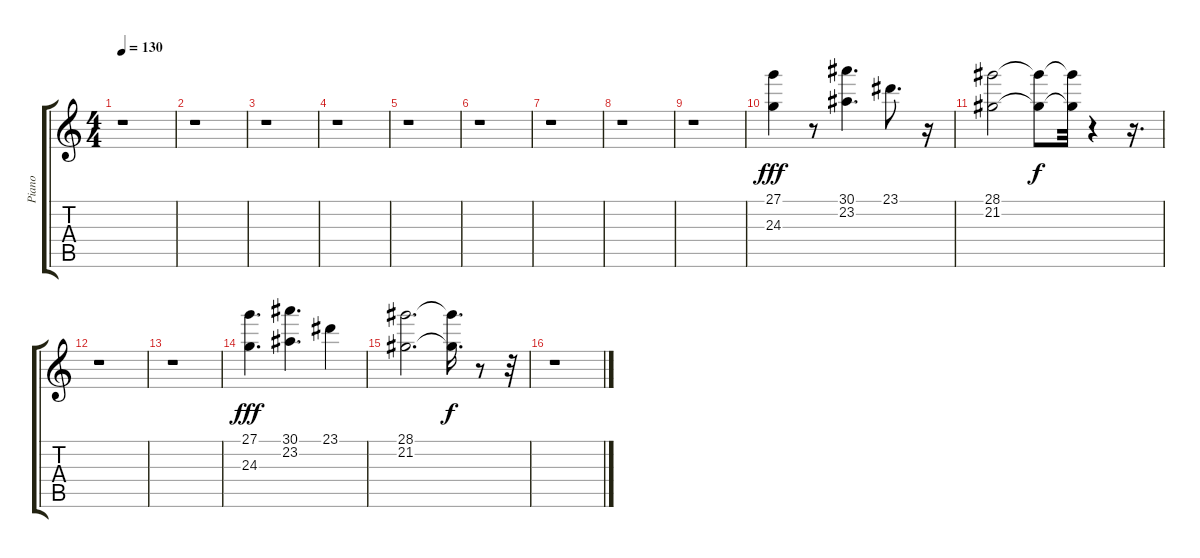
\track ("Piano" "Piano") {instrument electricpiano2}
\staff {score tabs}
\tuning (E4 B3 G3 D3 A2 E2) {hide}
\ts (4 4)
\tempo 130
\clef g2
\ks c
r.1{dy f} |
r.1 |
r.1 |
r.1 |
r.1 |
r.1 |
r.1 |
r.1 |
r.1 |
(27.1 24.3).4{dy fff} r.8 (30.1 23.2).4{d} 23.1.8{d} r.16 |
(28.1 21.2).2 (28.1{t} 21.2{t}).8{dy f} (28.1{t} 21.2{t}).32 r.4 r.16{d} |
r.1 |
r.1 |
(27.1 24.3).4{d dy fff} (30.1 23.2).4{d} 23.1.4 |
(28.1 21.2).2{d} (28.1{t} 21.2{t}).16{d dy f} r.8 r.32 |
r.1
